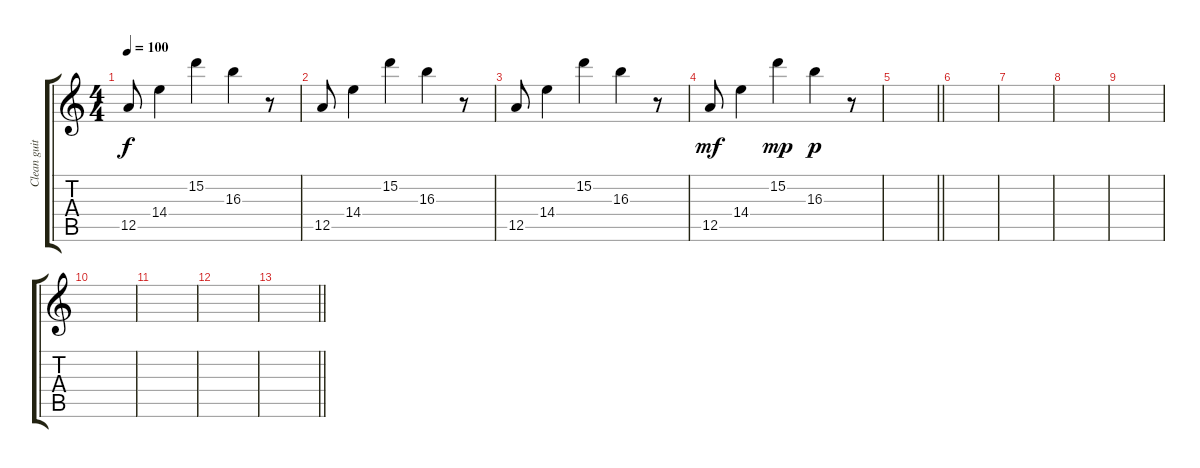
\track ("Clean guitar" "Clean guit") {instrument electricguitarjazz}
\staff {score tabs}
\tuning (E4 B3 G3 D3 A2 E2) {hide}
\ts (4 4)
\tempo 100
\clef g2
\ks c
12.5.8{dy f} 14.4.4 15.2.4 16.3.4 r.8 |
12.5.8 14.4.4 15.2.4 16.3.4 r.8 |
12.5.8 14.4.4 15.2.4 16.3.4 r.8 |
12.5.8{dy mf} 14.4.4 15.2.4{dy mp} 16.3.4{dy p} r.8 |
\barLineRight lightlight
|
|
|
|
|
|
|
|
\barLineRight lightlight
